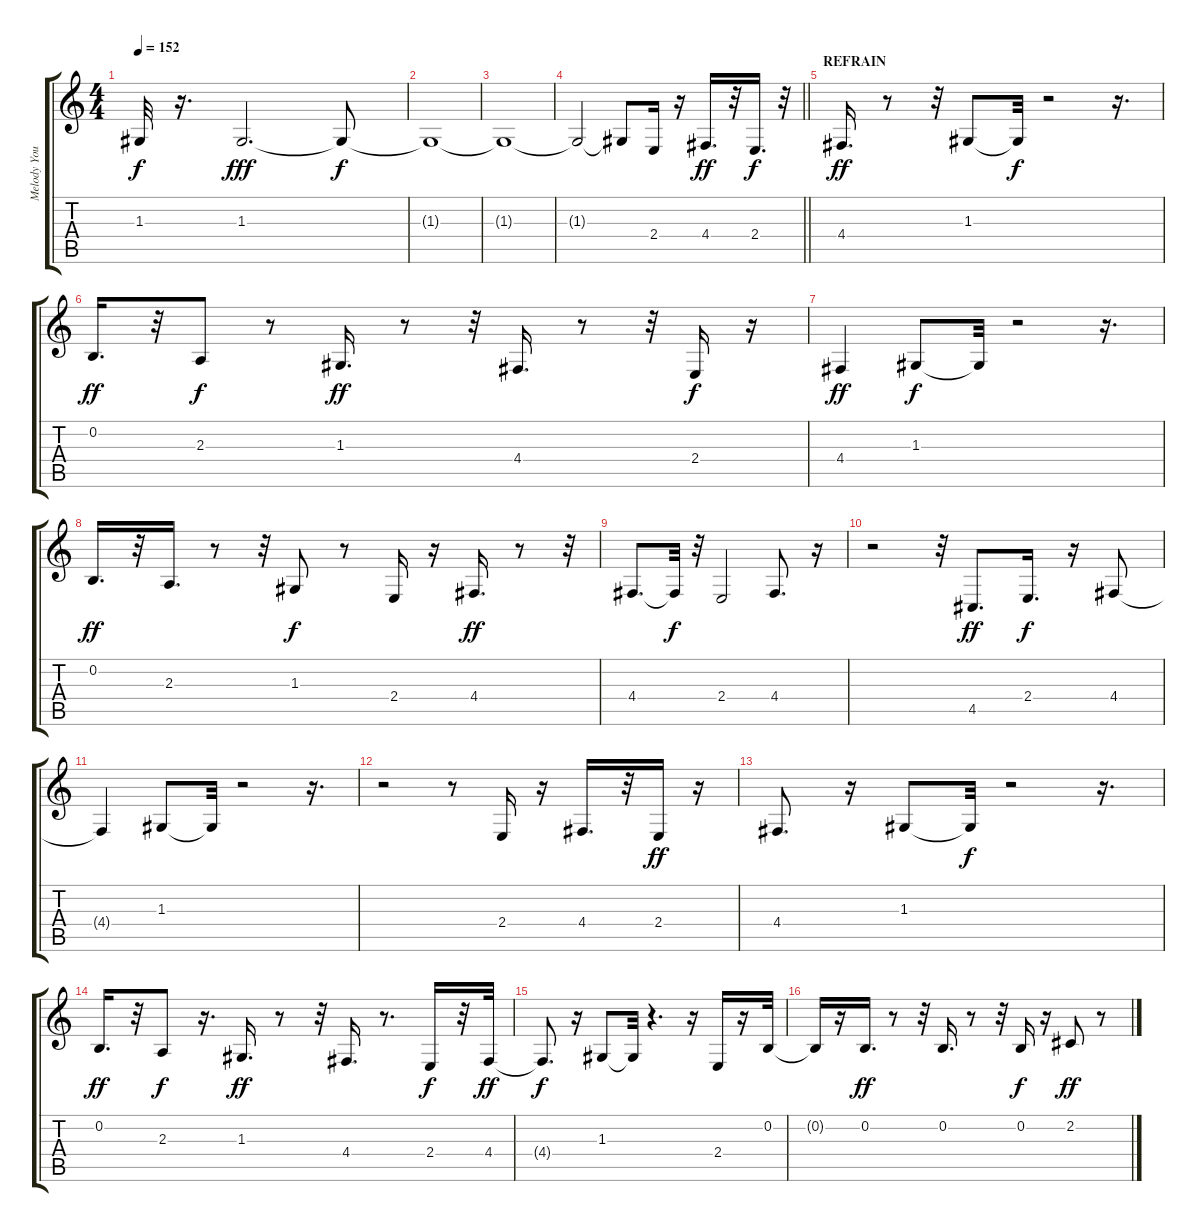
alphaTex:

\track ("Melody Youssou" "Melody You") {instrument tenorsax}
\staff {score tabs}
\tuning (E4 B3 G3 D3 A2 E2) {hide}
\ts (4 4)
\tempo 152
\clef g2
\ks c
1.3{t}.32{dy f} r.16{d} 1.3.2{d dy fff} 1.3{t}.8{dy f} |
1.3{t}.1 |
1.3{t}.1 |
\barLineRight lightlight
1.3{t}.2 1.3{t}.8 2.4.16 r.16 4.4.16{d dy ff} r.32 2.4.16{d dy f} r.32 |
\section ("" "REFRAIN")
4.4.16{d dy ff} r.8 r.32 1.3.8 1.3{t}.32{dy f} r.2 r.16{d} |
0.2.16{d dy ff} r.32 2.3.8{dy f} r.8 1.3.16{d dy ff} r.8 r.32 4.4.16{d} r.8 r.32 2.4.16{dy f} r.16 |
4.4.4{dy ff} 1.3.8{dy f} 1.3{t}.32 r.2 r.16{d} |
0.2.16{d dy ff} r.32 2.3.16{d} r.8 r.32 1.3.8{dy f} r.8 2.4.16 r.16 4.4.16{d dy ff} r.8 r.32 |
4.4.8{d} 4.4{t}.32{dy f} r.32 2.4.2 4.4.8{d} r.16 |
r.2 r.32 4.5.8{d dy ff} 2.4.16{d dy f} r.16 4.4.8 |
4.4{t}.4 1.3.8 1.3{t}.32 r.2 r.16{d} |
r.2 r.8 2.4.16 r.16 4.4.16{d} r.32 2.4.16{dy ff} r.16 |
4.4.8{d} r.16 1.3.8 1.3{t}.32{dy f} r.2 r.16{d} |
0.2.16{d dy ff} r.32 2.3.8{dy f} r.16{d} 1.3.16{d dy ff} r.8 r.32 4.4.16{d} r.8{d} 2.4.16{dy f} r.32 4.4.32{dy ff} |
4.4{t}.8{d dy f} r.16 1.3.8 1.3{t}.32 r.4{d} r.16 2.4.16 r.16 0.2.32 |
0.2{t}.16 r.16 0.2.16{d dy ff} r.8 r.32 0.2.16{d} r.8 r.32 0.2.16{dy f} r.16 2.2.8{dy ff} r.8
